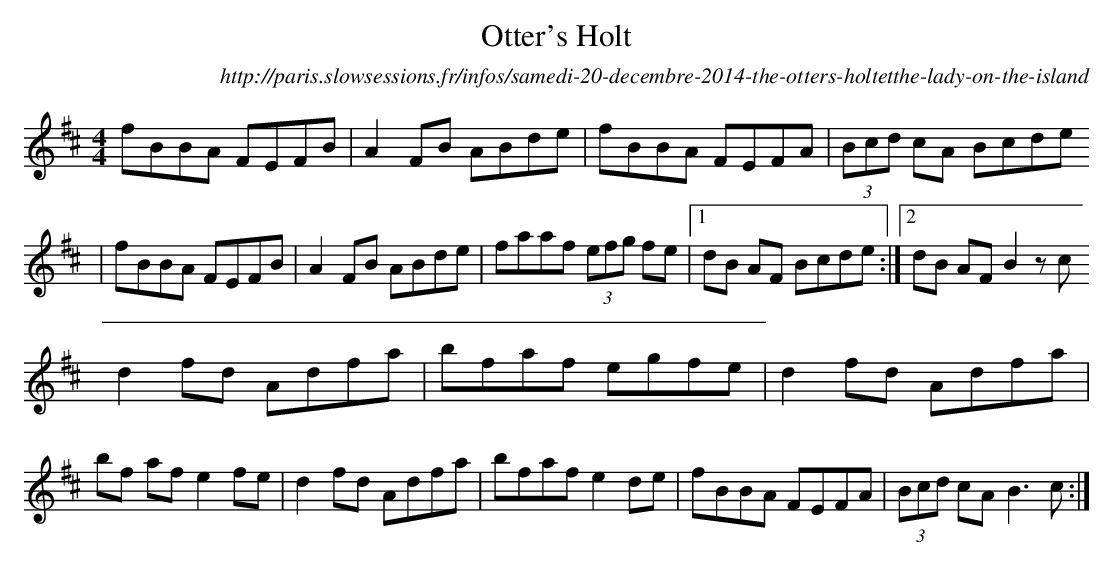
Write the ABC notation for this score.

X:1
T:Otter's Holt
O:http://paris.slowsessions.fr/infos/samedi-20-decembre-2014-the-otters-holtetthe-lady-on-the-island
M:4/4
L:1/8
K:Bmin
fBBA FEFB|A2 FB ABde|fBBA FEFA|(3Bcd cA Bcde!
|fBBA FEFB|A2 FB ABde | faaf (3efg fe |1 dB AF Bcde :|2dB AF B2 zc!
d2 fd Adfa |bfaf egfe |d2 fd Adfa |bf af e2 fe|d2 fd Adfa |bfaf e2de |fBBA FEFA| (3Bcd cA B3 c:|!
